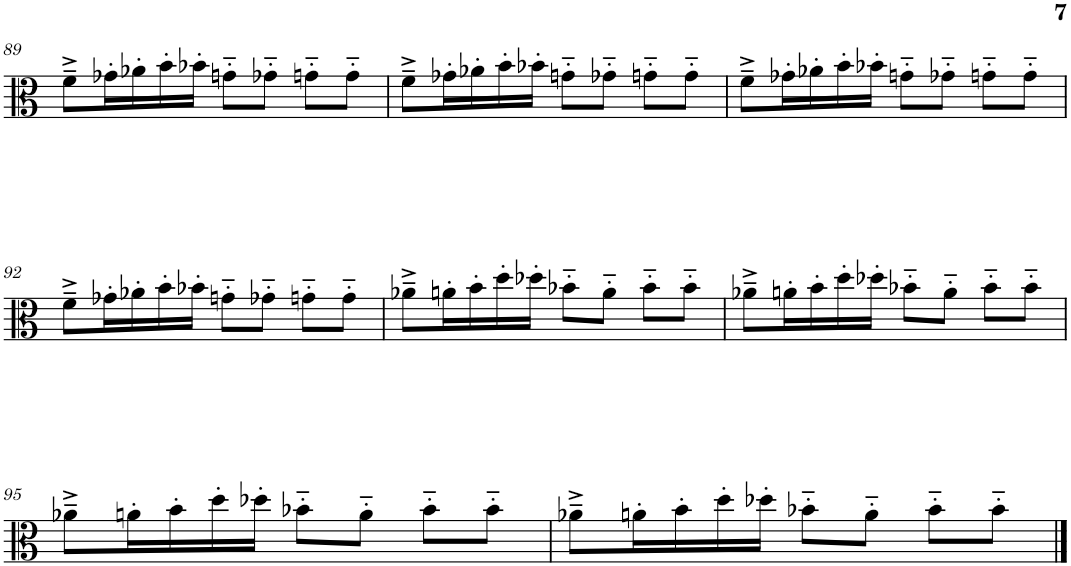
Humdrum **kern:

**kern
*part1
*staff1
*I"Viola
*I'Vla.
!!LO:PB:g=z
*clefC3
*k[]
*M7/8
=89
8f~^\L
16g-X'\L
16a-X'\
16b'\
16b-X'\JJ
8gn'~\L
8g-X'~\J
8gn'~\L
8g'~\J
=90
8f~^\L
16g-X'\L
16a-X'\
16b'\
16b-X'\JJ
8gn'~\L
8g-X'~\J
8gn'~\L
8g'~\J
=91
8f~^\L
16g-X'\L
16a-X'\
16b'\
16b-X'\JJ
8gn'~\L
8g-X'~\J
8gn'~\L
8g'~\J
!!LO:LB:g=z
=92
8f~^\L
16g-X'\L
16a-X'\
16b'\
16b-X'\JJ
8gn'~\L
8g-X'~\J
8gn'~\L
8g'~\J
=93
8a-X~^\L
16an'\L
16b'\
16dd'\
16dd-X'\JJ
8b-X'~\L
8a'~\J
8b-'~\L
8b-'~\J
=94
8a-X~^\L
16an'\L
16b'\
16dd'\
16dd-X'\JJ
8b-X'~\L
8a'~\J
8b-'~\L
8b-'~\J
!!LO:LB:g=z
=95
8a-X~^\L
16an'\L
16b'\
16dd'\
16dd-X'\JJ
8b-X'~\L
8a'~\J
8b-'~\L
8b-'~\J
=96
8a-X~^\L
16an'\L
16b'\
16dd'\
16dd-X'\JJ
8b-X'~\L
8a'~\J
8b-'~\L
8b-'~\J
==
*-
